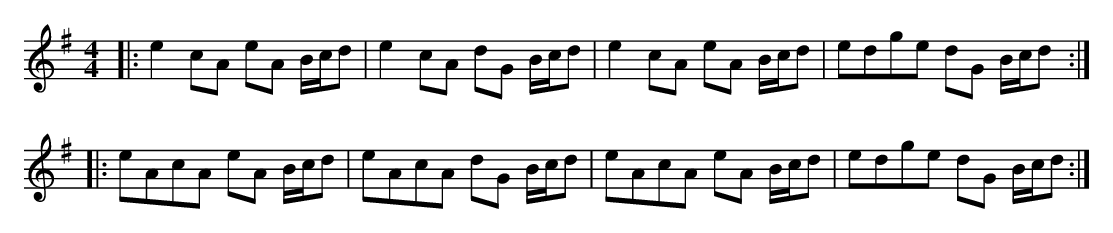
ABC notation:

X:1
M:4/4
K:Ador
|:e2 cA eA B/c/d|e2 cA dG B/c/d|e2 cA eA B/c/d|edge dG B/c/d:|
|:eAcA eA B/c/d|eAcA dG B/c/d|eAcA eA B/c/d|edge dG B/c/d:|
